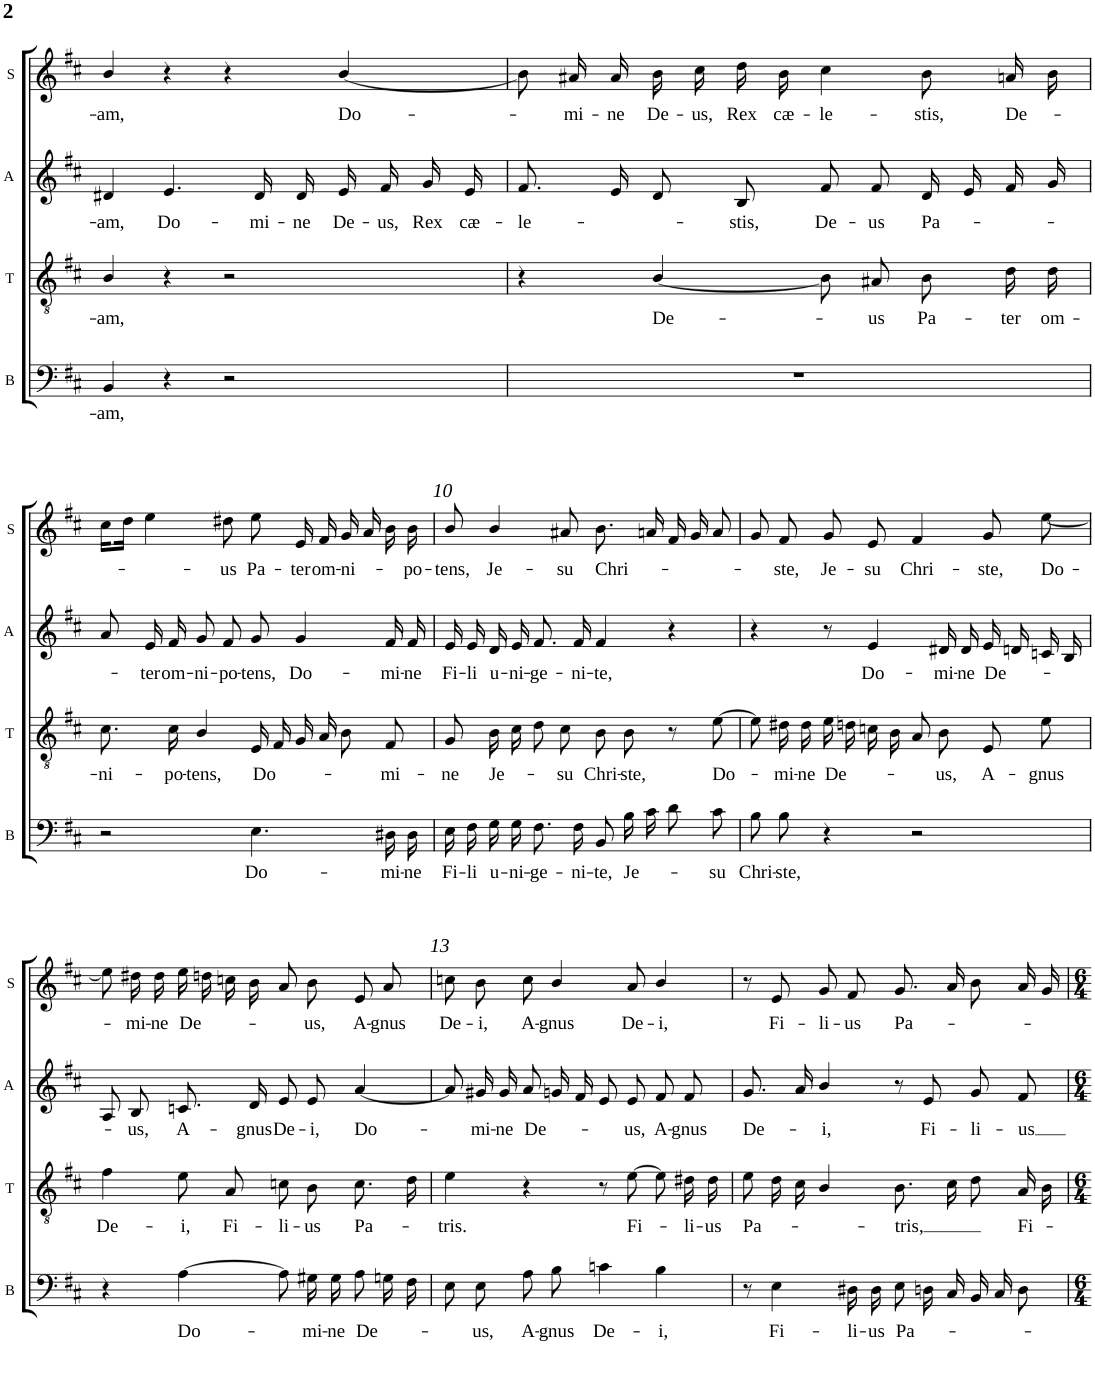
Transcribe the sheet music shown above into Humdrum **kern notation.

**kern	**text	**kern	**text	**kern	**text	**kern	**text
*part4	*part4	*part3	*part3	*part2	*part2	*part1	*part1
*staff4	*staff4	*staff3	*staff3	*staff2	*staff2	*staff1	*staff1
*I"Bass	*	*I"Tenor	*	*I"Alto	*	*I"Soprano	*
*I'B	*	*I'T	*	*I'A	*	*I'S	*
!!LO:PB:g=z
*clefF4	*	*clefGv2	*	*clefG2	*	*clefG2	*
*k[f#c#]	*	*k[f#c#]	*	*k[f#c#]	*	*k[f#c#]	*
*M4/4	*	*M4/4	*	*M4/4	*	*M4/4	*
=7	=7	=7	=7	=7	=7	=7	=7
!	!LO:LY:b	!	!LO:LY:b	!	!LO:LY:b	!	!LO:LY:b
4BB/	-am,	4B/	-am,	4d#X/	-am,	4b/	-am,
!	!	!	!	!	!LO:LY:b	!	!
4r	.	4r	.	4.e/	Do-	4r	.
2r	.	2r	.	.	.	4r	.
!	!	!	!	!	!LO:LY:b	!	!
.	.	.	.	16d#/LL	-mi-	.	.
!	!	!	!	!	!LO:LY:b	!	!
.	.	.	.	16d#/JJ	-ne	.	.
!	!	!	!	!	!LO:LY:b	!	!LO:LY:b
.	.	.	.	16e/LL	De-	[<4b/	Do-
!	!	!	!	!	!LO:LY:b	!	!
.	.	.	.	16f#/J	-us,	.	.
!	!	!	!	!	!LO:LY:b	!	!
.	.	.	.	16g/L	Rex	.	.
!	!	!	!	!	!LO:LY:b	!	!
.	.	.	.	16e/JJ	cæ-	.	.
=8	=8	=8	=8	=8	=8	=8	=8
!	!	!	!	!	!LO:LY:b	!	!
1r	.	4r	.	8.f#/L	-le-	8b\]	.
!	!	!	!	!	!	!	!LO:LY:b
.	.	.	.	.	.	16a#X/	-mi-
!	!	!	!	!	!	!	!LO:LY:b
.	.	.	.	16e/Jk	.	16a#/	-ne
!	!	!	!LO:LY:b	!	!	!	!LO:LY:b
.	.	[<4B/	De-	8d/L	.	16b\	De-
!	!	!	!	!	!	!	!LO:LY:b
.	.	.	.	.	.	16cc#\	-us,
!	!	!	!	!	!LO:LY:b	!	!LO:LY:b
.	.	.	.	8B/J	-stis,	16dd\	Rex
!	!	!	!	!	!	!	!LO:LY:b
.	.	.	.	.	.	16b\	cæ-
!	!	!	!	!	!LO:LY:b	!	!LO:LY:b
.	.	8B/L]	.	8f#/L	De-	4cc#\	-le-
!	!	!	!LO:LY:b	!	!LO:LY:b	!	!
.	.	8A#X/J	-us	8f#/J	-us	.	.
!	!	!	!LO:LY:b	!	!LO:LY:b	!	!LO:LY:b
.	.	8B\L	Pa-	16d/LL	Pa-	8b\	-stis,
.	.	.	.	16e/J	.	.	.
!	!	!	!LO:LY:b	!	!	!	!LO:LY:b
.	.	16d\L	-ter	16f#/L	.	16an/	De-
!	!	!	!LO:LY:b	!	!	!	!
.	.	16d\JJ	om-	16g/JJ	.	16b\	.
!!LO:LB:g=z
=9	=9	=9	=9	=9	=9	=9	=9
!	!	!	!LO:LY:b	!	!	!	!
2r	.	8.c#\L	-ni-	8a/L	.	16cc#\LL	.
.	.	.	.	.	.	16dd\JL	.
!	!	!	!	!	!LO:LY:b	!	!
.	.	.	.	16e/L	-ter	4ee\	.
!	!	!	!LO:LY:b	!	!LO:LY:b	!	!
.	.	16c#\Jk	-po-	16f#/JJ	om-	.	.
!	!	!	!LO:LY:b	!	!LO:LY:b	!	!
.	.	4B/	-tens,	8g/L	-ni-	.	.
!	!	!	!	!	!LO:LY:b	!	!LO:LY:b
.	.	.	.	8f#/J	-po-	8dd#X\	-us
!	!LO:LY:b	!	!LO:LY:b	!	!LO:LY:b	!	!LO:LY:b
4.E\	Do-	16E/LL	Do-	8g/	-tens,	8ee\	Pa-
.	.	16F#/J	.	.	.	.	.
!	!	!	!	!	!LO:LY:b	!	!LO:LY:b
.	.	16G/L	.	4g/	Do-	16e/	-ter
!	!	!	!	!	!	!	!LO:LY:b
.	.	16A/JJ	.	.	.	16f#/	om-
!	!	!	!	!	!	!	!LO:LY:b
.	.	8B/L	.	.	.	16g/	-ni-
.	.	.	.	.	.	16a/	.
!	!LO:LY:b	!	!LO:LY:b	!	!LO:LY:b	!	!
16D#X\LL	-mi-	8F#/J	-mi-	16f#/LL	-mi-	16b\	.
!	!LO:LY:b	!	!	!	!LO:LY:b	!	!LO:LY:b
16D#\JJ	-ne	.	.	16f#/JJ	-ne	16b\	-po-
=10	=10	=10	=10	=10	=10	=10	=10
!	!LO:LY:b	!	!LO:LY:b	!	!LO:LY:b	!	!LO:LY:b
16E\LL	Fi-	8G/L	-ne	16e/LL	Fi-	8b/	-tens,
!	!LO:LY:b	!	!	!	!LO:LY:b	!	!
16F#\J	-li	.	.	16e/J	-li	.	.
!	!LO:LY:b	!	!LO:LY:b	!	!LO:LY:b	!	!LO:LY:b
16G\L	u-	16B/L	Je-	16d/L	u-	4b/	Je-
!	!LO:LY:b	!	!	!	!LO:LY:b	!	!
16G\JJ	-ni-	16c#/JJ	.	16e/JJ	-ni-	.	.
!	!LO:LY:b	!	!	!	!LO:LY:b	!	!
8.F#\L	-ge-	8d\L	.	8.f#/L	-ge-	.	.
!	!	!	!LO:LY:b	!	!	!	!LO:LY:b
.	.	8c#\J	-su	.	.	8a#X/	-su
!	!LO:LY:b	!	!	!	!LO:LY:b	!	!
16F#\Jk	-ni-	.	.	16f#/Jk	-ni-	.	.
!	!LO:LY:b	!	!LO:LY:b	!	!LO:LY:b	!	!LO:LY:b
8BB\L	-te,	8B\L	Chri-	4f#/	-te,	8.b\	Chri-
!	!LO:LY:b	!	!LO:LY:b	!	!	!	!
16B\L	Je-	8B\J	-ste,	.	.	.	.
16c#\JJ	.	.	.	.	.	16an/	.
8d\L	.	8r	.	4r	.	16f#/	.
.	.	.	.	.	.	16g/	.
!	!LO:LY:b	!	!LO:LY:b	!	!	!	!
8c#\J	-su	[>8e\	Do-	.	.	8a/	.
=11	=11	=11	=11	=11	=11	=11	=11
!	!LO:LY:b	!	!	!	!	!	!
8B\L	Chri-	8e\L]	.	4r	.	8g/	.
!	!LO:LY:b	!	!LO:LY:b	!	!	!	!LO:LY:b
8B\J	-ste,	16d#X\L	-mi-	.	.	8f#/	-ste,
!	!	!	!LO:LY:b	!	!	!	!
.	.	16d#\JJ	-ne	.	.	.	.
!	!	!	!LO:LY:b	!	!	!	!LO:LY:b
4r	.	16e\LL	De-	8r	.	8g/	Je-
.	.	16dn\J	.	.	.	.	.
!	!	!	!	!	!LO:LY:b	!	!LO:LY:b
.	.	16cn\L	.	4e/	Do-	8e/	-su
.	.	16B\JJ	.	.	.	.	.
!	!	!	!	!	!	!	!LO:LY:b
2r	.	8A/L	.	.	.	4f#/	Chri-
!	!	!	!LO:LY:b	!	!LO:LY:b	!	!
.	.	8B/J	-us,	16d#X/LL	-mi-	.	.
!	!	!	!	!	!LO:LY:b	!	!
.	.	.	.	16d#/JJ	-ne	.	.
!	!	!	!LO:LY:b	!	!LO:LY:b	!	!LO:LY:b
.	.	8E/L	A-	16e/LL	De-	8g/	-ste,
.	.	.	.	16dn/J	.	.	.
!	!	!	!LO:LY:b	!	!	!	!LO:LY:b
.	.	8e/J	-gnus	16cn/L	.	[<8ee\	Do-
.	.	.	.	16B/JJ	.	.	.
!!LO:LB:g=z
=12	=12	=12	=12	=12	=12	=12	=12
!	!	!	!LO:LY:b	!	!	!	!
4r	.	4f#\	De-	8A/L	.	8ee\]	.
!	!	!	!	!	!LO:LY:b	!	!LO:LY:b
.	.	.	.	8B/J	-us,	16dd#X\	-mi-
!	!	!	!	!	!	!	!LO:LY:b
.	.	.	.	.	.	16dd#\	-ne
!	!LO:LY:b	!	!LO:LY:b	!	!LO:LY:b	!	!LO:LY:b
[>4A\	Do-	8e\L	-i,	8.cn/L	A-	16ee\	De-
.	.	.	.	.	.	16ddn\	.
!	!	!	!LO:LY:b	!	!	!	!
.	.	8A\J	Fi-	.	.	16ccn\	.
!	!	!	!	!	!LO:LY:b	!	!
.	.	.	.	16d/Jk	-gnus	16b\	.
!	!	!	!LO:LY:b	!	!LO:LY:b	!	!
8A\L]	.	8cn\L	-li-	8e/L	De-	8a/	.
!	!LO:LY:b	!	!LO:LY:b	!	!LO:LY:b	!	!LO:LY:b
16G#X\L	-mi-	8B\J	-us	8e/J	-i,	8b\	-us,
!	!LO:LY:b	!	!	!	!	!	!
16G#\JJ	-ne	.	.	.	.	.	.
!	!LO:LY:b	!	!LO:LY:b	!	!LO:LY:b	!	!LO:LY:b
8A\L	De-	8.c\L	Pa-	[<4a/	Do-	8e/	A-
!	!	!	!	!	!	!	!LO:LY:b
16Gn\L	.	.	.	.	.	8a/	-gnus
16F#\JJ	.	16d\Jk	.	.	.	.	.
=13	=13	=13	=13	=13	=13	=13	=13
!	!	!	!LO:LY:b	!	!	!	!LO:LY:b
8E\L	.	4e\	-tris.	8a/L]	.	8ccn\	De-
!	!LO:LY:b	!	!	!	!LO:LY:b	!	!LO:LY:b
8E\J	-us,	.	.	16g#X/L	-mi-	8b\	-i,
!	!	!	!	!	!LO:LY:b	!	!
.	.	.	.	16g#/JJ	-ne	.	.
!	!LO:LY:b	!	!	!	!LO:LY:b	!	!LO:LY:b
8A\L	A-	4r	.	8a/L	De-	8cc\	A-
!	!LO:LY:b	!	!	!	!	!	!LO:LY:b
8B\J	-gnus	.	.	16gn/L	.	4b/	-gnus
.	.	.	.	16f#/JJ	.	.	.
!	!LO:LY:b	!	!	!	!	!	!
4cn\	De-	8r	.	8e/L	.	.	.
!	!	!	!LO:LY:b	!	!LO:LY:b	!	!LO:LY:b
.	.	[>8e\	Fi-	8e/J	-us,	8a/	De-
!	!LO:LY:b	!	!	!	!LO:LY:b	!	!LO:LY:b
4B\	-i,	8e\L]	.	8f#/L	A-	4b/	-i,
!	!	!	!LO:LY:b	!	!LO:LY:b	!	!
.	.	16d#X\L	-li-	8f#/J	-gnus	.	.
!	!	!	!LO:LY:b	!	!	!	!
.	.	16d#\JJ	-us	.	.	.	.
=14	=14	=14	=14	=14	=14	=14	=14
!	!	!	!LO:LY:b	!	!LO:LY:b	!	!
8r	.	8e\L	Pa-	8.g/L	De-	8r	.
!	!LO:LY:b	!	!	!	!	!	!LO:LY:b
4E\	Fi-	16d\L	.	.	.	8e/	Fi-
.	.	16c#\JJ	.	16a/Jk	.	.	.
!	!	!	!	!	!LO:LY:b	!	!LO:LY:b
.	.	4B/	.	4b/	-i,	8g/	-li-
!	!LO:LY:b	!	!	!	!	!	!LO:LY:b
16D#X\LL	-li-	.	.	.	.	8f#/	-us
!	!LO:LY:b	!	!	!	!	!	!
16D#\JJ	-us	.	.	.	.	.	.
!	!LO:LY:b	!	!LO:LY:b	!	!	!	!LO:LY:b
8E\L	Pa-	8.B\L	-tris,	8r	.	8.g/	Pa-
!	!	!	!	!	!LO:LY:b	!	!
16Dn\L	.	.	.	8e/	Fi-	.	.
16C#\JJ	.	16c#\Jk	.	.	.	16a/	.
!	!	!	!	!	!LO:LY:b	!	!
16BB/LL	.	8d\L	.	8g/L	-li-	8b\	.
16C#/J	.	.	.	.	.	.	.
!	!	!	!LO:LY:b	!	!LO:LY:b	!	!
8D/J	.	16A\L	Fi-	8f#/J	-us	16a/	.
.	.	16B\JJ	.	.	.	16g/	.
=	=	=	=	=	=	=	=
*-	*-	*-	*-	*-	*-	*-	*-
